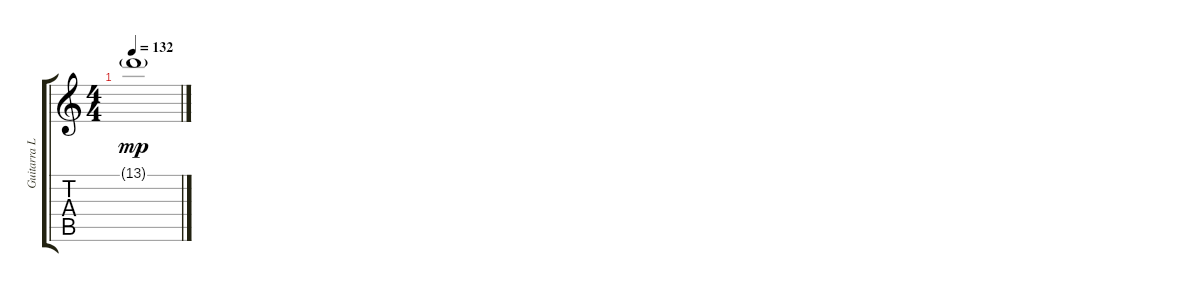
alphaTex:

\track ("Guitarra Líder" "Guitarra L") {instrument distortionguitar}
\staff {score tabs}
\tuning (Db4 Ab3 E3 B2 Gb2 Db2) {hide}
\ts (4 4)
\tempo 132
\clef g2
\ks c
13.1{g}.1{dy mp volume 16}
